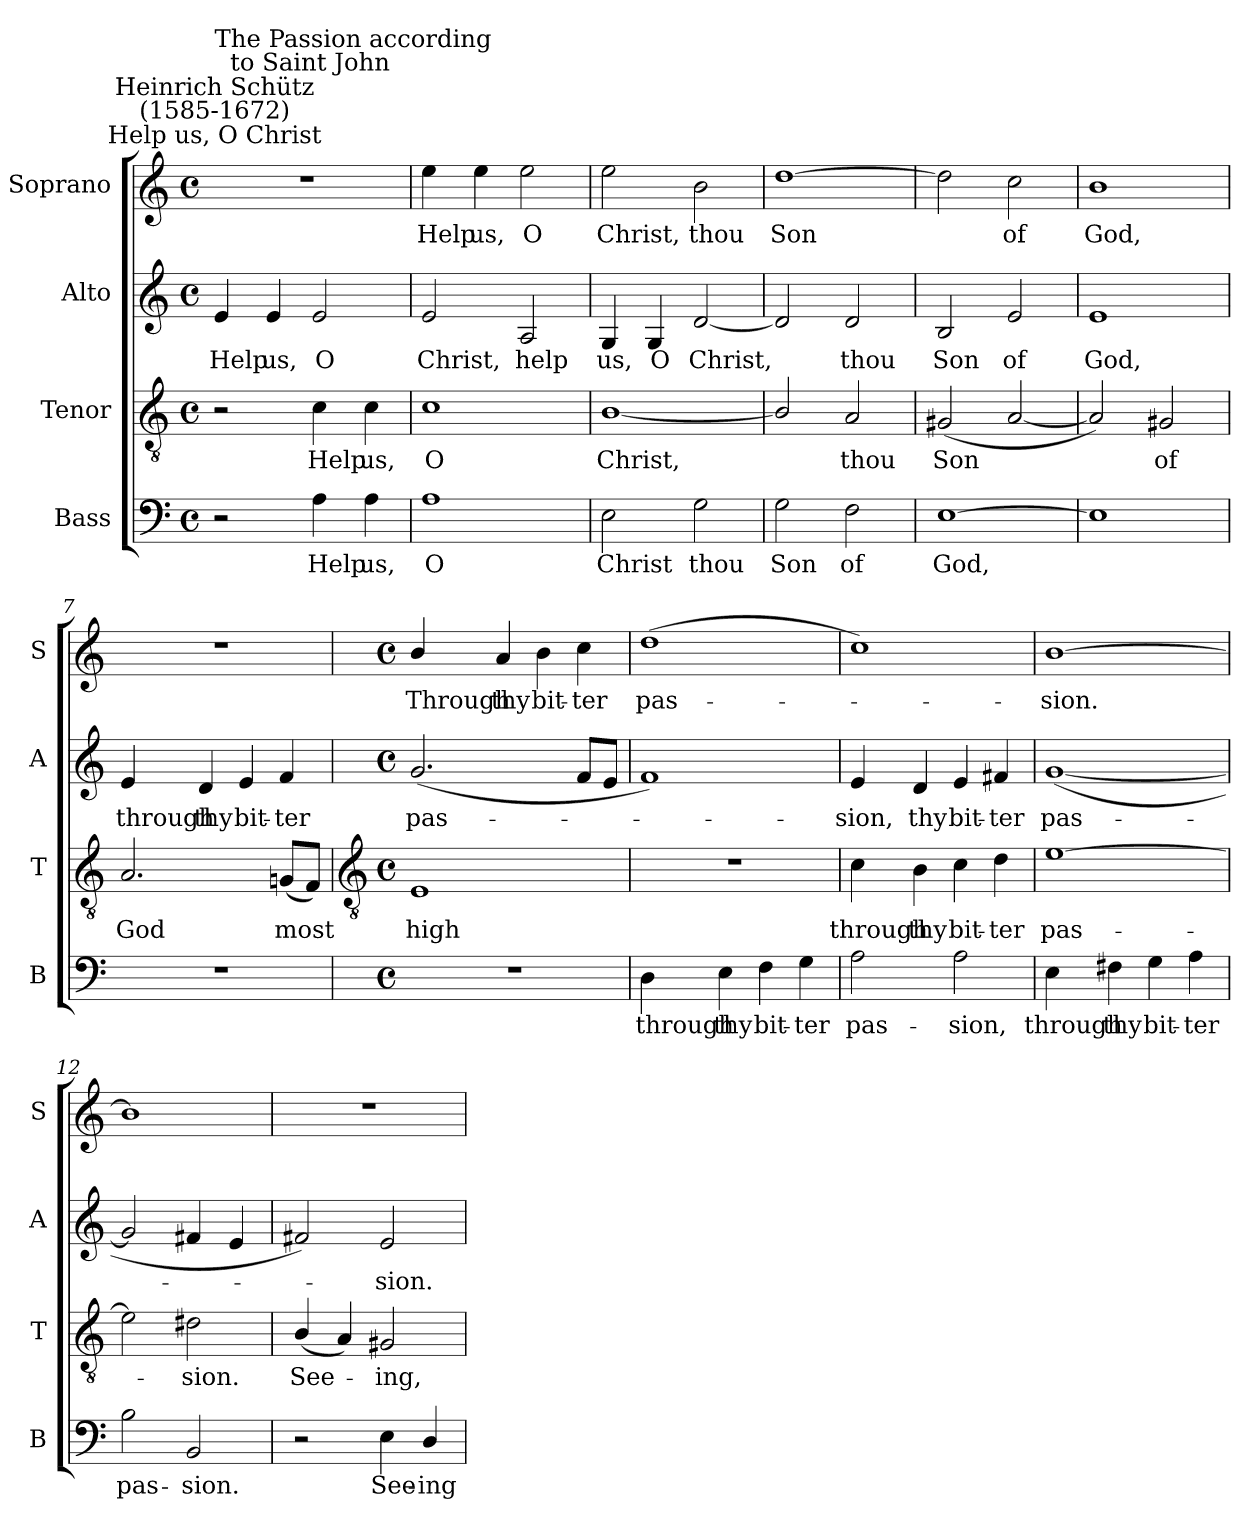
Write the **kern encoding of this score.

**kern	**text	**kern	**text	**kern	**text	**kern	**text
*part4	*part4	*part3	*part3	*part2	*part2	*part1	*part1
*staff4	*staff4	*staff3	*staff3	*staff2	*staff2	*staff1	*staff1
*I"Bass	*	*I"Tenor	*	*I"Alto	*	*I"Soprano	*
*I'B	*	*I'T	*	*I'A	*	*I'S	*
*clefF4	*	*clefGv2	*	*clefG2	*	*clefG2	*
*k[]	*	*k[]	*	*k[]	*	*k[]	*
*C:	*	*C:	*	*C:	*	*C:	*
*M4/4	*	*M4/4	*	*M4/4	*	*M4/4	*
*met(c)	*	*met(c)	*	*met(c)	*	*met(c)	*
=1	=1	=1	=1	=1	=1	=1	=1
!	!	!	!	!	!	!LO:TX:a:cj:t=Help us, O Christ	!
!	!	!	!	!	!	!LO:TX:a:cj:t=Heinrich Schütz\n(1585-1672)	!
!	!	!	!	!	!	!LO:TX:a:t=The Passion according \n      to Saint John	!
!	!	!	!	!	!LO:LY:b	!	!
2r	.	2r	.	4e	Help	1r	.
!	!	!	!	!	!LO:LY:b	!	!
.	.	.	.	4e	us,	.	.
!	!LO:LY:b	!	!LO:LY:b	!	!LO:LY:b	!	!
4A	Help	4c	Help	2e	O	.	.
!	!LO:LY:b	!	!LO:LY:b	!	!	!	!
4A	us,	4c	us,	.	.	.	.
=2	=2	=2	=2	=2	=2	=2	=2
!	!LO:LY:b	!	!LO:LY:b	!	!LO:LY:b	!	!LO:LY:b
1A	O	1c	O	2e	Christ,	4ee	Help
!	!	!	!	!	!	!	!LO:LY:b
.	.	.	.	.	.	4ee	us,
!	!	!	!	!	!LO:LY:b	!	!LO:LY:b
.	.	.	.	2A	help	2ee	O
=3	=3	=3	=3	=3	=3	=3	=3
!	!LO:LY:b	!	!LO:LY:b	!	!LO:LY:b	!	!LO:LY:b
2E	Christ	[1B/	Christ,	4G	us,	2ee	Christ,
!	!	!	!	!	!LO:LY:b	!	!
.	.	.	.	4G	O	.	.
!	!LO:LY:b	!	!	!	!LO:LY:b	!	!LO:LY:b
2G	thou	.	.	[2d	Christ,	2b	thou
=4	=4	=4	=4	=4	=4	=4	=4
!	!LO:LY:b	!	!	!	!	!	!LO:LY:b
2G	Son	2B/]	.	2d]	.	[1dd	Son
!	!LO:LY:b	!	!LO:LY:b	!	!LO:LY:b	!	!
2F	of	2A	thou	2d	thou	.	.
=5	=5	=5	=5	=5	=5	=5	=5
!	!LO:LY:b	!	!LO:LY:b	!	!LO:LY:b	!	!
[1E	God,	(<2G#X	Son	2B	Son	2dd]	.
!	!	!	!	!	!LO:LY:b	!	!LO:LY:b
.	.	[2A	.	2e	of	2cc	of
=6	=6	=6	=6	=6	=6	=6	=6
!	!	!	!	!	!LO:LY:b	!	!LO:LY:b
1E]	.	2A])	.	1e	God,	1b	God,
!	!	!	!LO:LY:b	!	!	!	!
.	.	2G#X	of	.	.	.	.
=7	=7	=7	=7	=7	=7	=7	=7
!	!	!	!LO:LY:b	!	!LO:LY:b	!	!
1r	.	2.A	God	4e	through	1r	.
!	!	!	!	!	!LO:LY:b	!	!
.	.	.	.	4d	thy	.	.
!	!	!	!	!	!LO:LY:b	!	!
.	.	.	.	4e	bit-	.	.
!	!	!	!LO:LY:b	!	!LO:LY:b	!	!
.	.	(<8GnL	most	4f	-ter	.	.
.	.	8FJ)	.	.	.	.	.
!!LO:LB:g=z
=8	=8	=8	=8	=8	=8	=8	=8
*	*	*clefGv2	*	*	*	*	*
*M4/4	*	*M4/4	*	*M4/4	*	*M4/4	*
*met(c)	*	*met(c)	*	*met(c)	*	*met(c)	*
!	!	!	!LO:LY:b	!	!LO:LY:b	!	!LO:LY:b
1r	.	1E	high	(<2.g	pas-	4b/	Through
!	!	!	!	!	!	!	!LO:LY:b
.	.	.	.	.	.	4a	thy
!	!	!	!	!	!	!	!LO:LY:b
.	.	.	.	.	.	4b	bit-
!	!	!	!	!	!	!	!LO:LY:b
.	.	.	.	8fL	.	4cc	-ter
.	.	.	.	8eJ	.	.	.
=9	=9	=9	=9	=9	=9	=9	=9
!	!LO:LY:b	!	!	!	!	!	!LO:LY:b
4D	through	1r	.	1f)	.	(>1dd	pas-
!	!LO:LY:b	!	!	!	!	!	!
4E	thy	.	.	.	.	.	.
!	!LO:LY:b	!	!	!	!	!	!
4F	bit-	.	.	.	.	.	.
!	!LO:LY:b	!	!	!	!	!	!
4G	-ter	.	.	.	.	.	.
=10	=10	=10	=10	=10	=10	=10	=10
!	!LO:LY:b	!	!LO:LY:b	!	!LO:LY:b	!	!
2A	pas-	4c	through	4e	sion,	1cc)	.
!	!	!	!LO:LY:b	!	!LO:LY:b	!	!
.	.	4B	thy	4d	thy	.	.
!	!LO:LY:b	!	!LO:LY:b	!	!LO:LY:b	!	!
2A	-sion,	4c	bit-	4e	bit-	.	.
!	!	!	!LO:LY:b	!	!LO:LY:b	!	!
.	.	4d	-ter	4f#X	-ter	.	.
=11	=11	=11	=11	=11	=11	=11	=11
!	!LO:LY:b	!	!LO:LY:b	!	!LO:LY:b	!	!LO:LY:b
4E	through	[1e	pas-	(<[1g	pas-	[1b	sion.
!	!LO:LY:b	!	!	!	!	!	!
4F#X	thy	.	.	.	.	.	.
!	!LO:LY:b	!	!	!	!	!	!
4G	bit-	.	.	.	.	.	.
!	!LO:LY:b	!	!	!	!	!	!
4A	-ter	.	.	.	.	.	.
=12	=12	=12	=12	=12	=12	=12	=12
!	!LO:LY:b	!	!	!	!	!	!
2B	pas-	2e]	.	2g]	.	1b]	.
!	!LO:LY:b	!	!LO:LY:b	!	!	!	!
2BB	-sion.	2d#X	sion.	4f#X	.	.	.
.	.	.	.	4e	.	.	.
=13	=13	=13	=13	=13	=13	=13	=13
!	!	!	!LO:LY:b	!	!	!	!
2r	.	(<4B/	See-	2f#X)	.	1r	.
.	.	4A)	.	.	.	.	.
!	!LO:LY:b	!	!LO:LY:b	!	!LO:LY:b	!	!
4E	See-	2G#X	ing,	2e	sion.	.	.
!	!LO:LY:b	!	!	!	!	!	!
4D/	-ing	.	.	.	.	.	.
=	=	=	=	=	=	=	=
*-	*-	*-	*-	*-	*-	*-	*-
